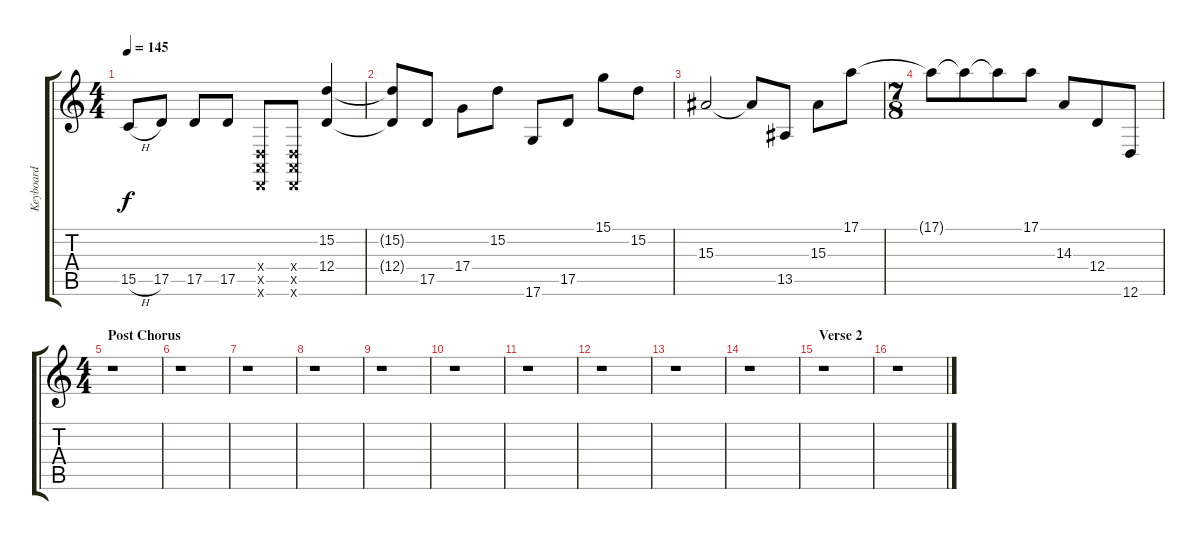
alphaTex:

\track ("Keyboard" "Keyboard") {instrument lead1square}
\staff {score tabs}
\tuning (E4 B3 G3 D3 A2 D2) {hide}
\ts (4 4)
\tempo 145
\clef g2
\ks c
15.5{h}.8{dy f} 17.5.8 17.5.8 17.5.8 (0.4{x} 0.5{x} 0.6{x}).8 (0.4{x} 0.5{x} 0.6{x}).8 (15.2 12.4).4 |
(15.2{t} 12.4{t}).8 17.5.8 17.4.8 15.2.8 17.6.8 17.5.8 15.1.8 15.2.8 |
15.3.2 15.3{t}.8 13.5.8 15.3.8 17.1.8 |
\ts (7 8)
17.1{t}.8 17.1{t}.8 17.1{t}.8 17.1.8 14.3.8 12.4.8 12.6.8 |
\ts (4 4)
\section ("" "Post Chorus")
r.1 |
r.1 |
r.1 |
r.1 |
r.1 |
r.1 |
r.1 |
r.1 |
r.1 |
r.1 |
\section ("" "Verse 2")
r.1 |
r.1
